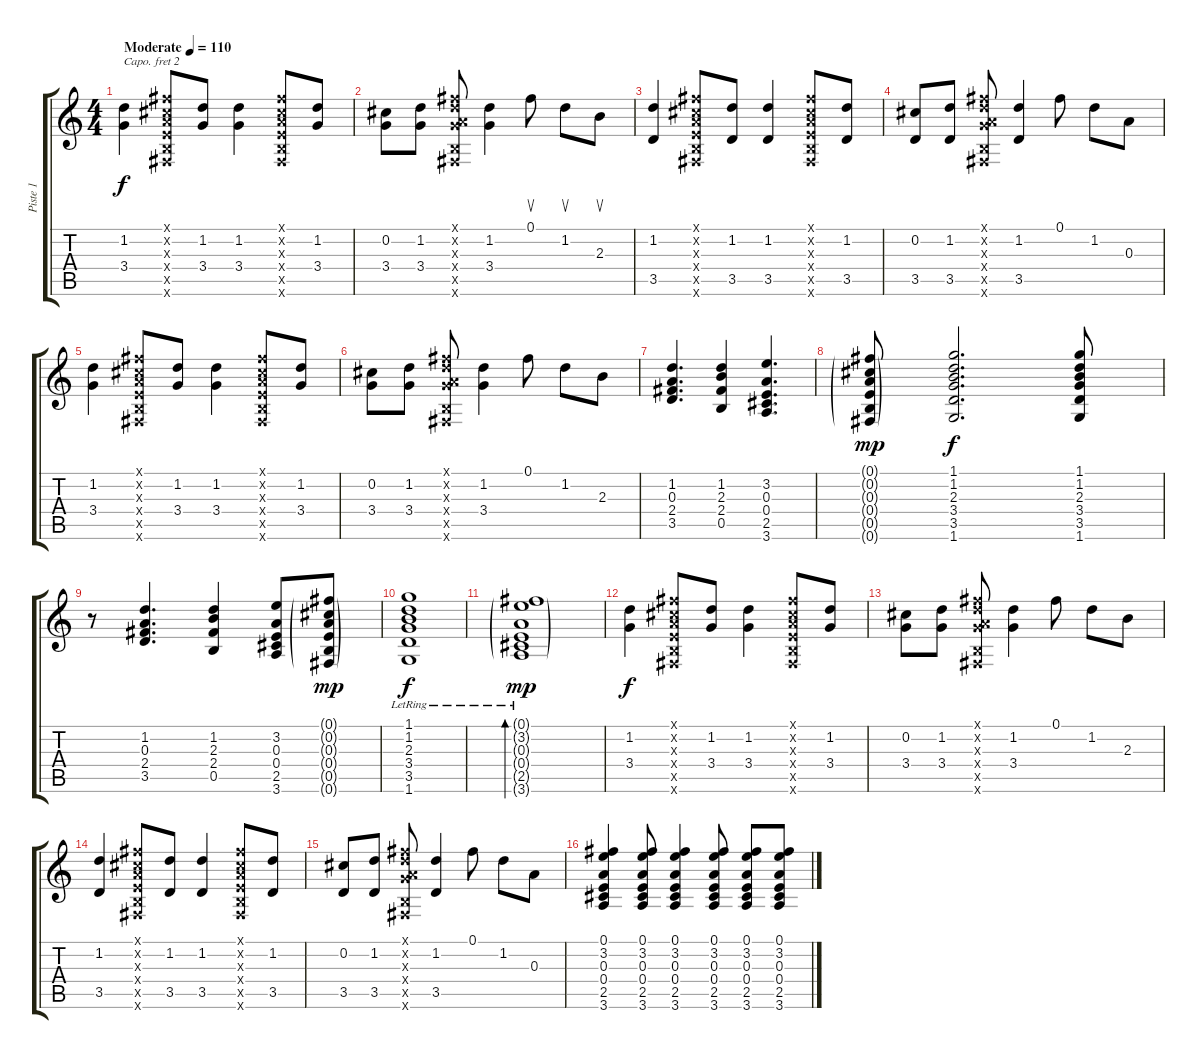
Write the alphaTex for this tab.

\track ("Piste 1" "Piste 1") {instrument acousticguitarsteel}
\staff {score tabs}
\capo 2
\tuning (E4 B3 G3 D3 A2 E2) {hide}
\ts (4 4)
\tempo (110 "Moderate")
\clef g2
\ks c
(1.2 3.4).4{dy f instrument acousticguitarsteel} (0.1{x} 0.2{x} 0.3{x} 0.4{x} 0.5{x} 0.6{x}).8 (1.2 3.4).8 (1.2 3.4).4 (0.1{x} 0.2{x} 0.3{x} 0.4{x} 0.5{x} 0.6{x}).8 (1.2 3.4).8 |
(0.2 3.4).8 (1.2 3.4).8 (0.1{x} 1.2{x} 0.3{x} 3.4{x} 0.5{x} 0.6{x}).8 (1.2 3.4).4 0.1.8{su} 1.2.8{su} 2.3.8{su} |
(1.2 3.5).4 (0.1{x} 0.2{x} 0.3{x} 0.4{x} 0.5{x} 0.6{x}).8 (1.2 3.5).8 (1.2 3.5).4 (0.1{x} 0.2{x} 0.3{x} 0.4{x} 0.5{x} 0.6{x}).8 (1.2 3.5).8 |
(0.2 3.5).8 (1.2 3.5).8 (0.1{x} 1.2{x} 0.3{x} 3.4{x} 0.5{x} 0.6{x}).8 (1.2 3.5).4 0.1.8 1.2.8 0.3.8 |
(1.2 3.4).4 (0.1{x} 0.2{x} 0.3{x} 0.4{x} 0.5{x} 0.6{x}).8 (1.2 3.4).8 (1.2 3.4).4 (0.1{x} 0.2{x} 0.3{x} 0.4{x} 0.5{x} 0.6{x}).8 (1.2 3.4).8 |
(0.2 3.4).8 (1.2 3.4).8 (0.1{x} 1.2{x} 0.3{x} 3.4{x} 0.5{x} 0.6{x}).8 (1.2 3.4).4 0.1.8 1.2.8 2.3.8 |
(1.2 0.3 2.4 3.5).4{d} (1.2 2.3 2.4 0.5).4 (3.2 0.3 0.4 2.5 3.6).4{d} |
(0.1{g} 0.2{g} 0.3{g} 0.4{g} 0.5{g} 0.6{g}).8{dy mp} (1.1 1.2 2.3 3.4 3.5 1.6).2{d dy f} (1.1 1.2 2.3 3.4 3.5 1.6).8 |
r.8 (1.2 0.3 2.4 3.5).4{d} (1.2 2.3 2.4 0.5).4 (3.2 0.3 0.4 2.5 3.6).8 (0.1{g} 0.2{g} 0.3{g} 0.4{g} 0.5{g} 0.6{g}).8{dy mp} |
(1.1{lr} 1.2{lr} 2.3{lr} 3.4{lr} 3.5{lr} 1.6{lr}).1{dy f} |
(0.1{g lr} 3.2{g lr} 0.3{g lr} 0.4{g lr} 2.5{g lr} 3.6{g lr}).1{bd 60 dy mp} |
(1.2 3.4).4{dy f} (0.1{x} 0.2{x} 0.3{x} 0.4{x} 0.5{x} 0.6{x}).8 (1.2 3.4).8 (1.2 3.4).4 (0.1{x} 0.2{x} 0.3{x} 0.4{x} 0.5{x} 0.6{x}).8 (1.2 3.4).8 |
(0.2 3.4).8 (1.2 3.4).8 (0.1{x} 1.2{x} 0.3{x} 3.4{x} 0.5{x} 0.6{x}).8 (1.2 3.4).4 0.1.8 1.2.8 2.3.8 |
(1.2 3.5).4 (0.1{x} 0.2{x} 0.3{x} 0.4{x} 0.5{x} 0.6{x}).8 (1.2 3.5).8 (1.2 3.5).4 (0.1{x} 0.2{x} 0.3{x} 0.4{x} 0.5{x} 0.6{x}).8 (1.2 3.5).8 |
(0.2 3.5).8 (1.2 3.5).8 (0.1{x} 1.2{x} 0.3{x} 3.4{x} 0.5{x} 0.6{x}).8 (1.2 3.5).4 0.1.8 1.2.8 0.3.8 |
(0.1 3.2 0.3 0.4 2.5 3.6).4 (0.1 3.2 0.3 0.4 2.5 3.6).8 (0.1 3.2 0.3 0.4 2.5 3.6).4 (0.1 3.2 0.3 0.4 2.5 3.6).8 (0.1 3.2 0.3 0.4 2.5 3.6).8 (0.1 3.2 0.3 0.4 2.5 3.6).8
